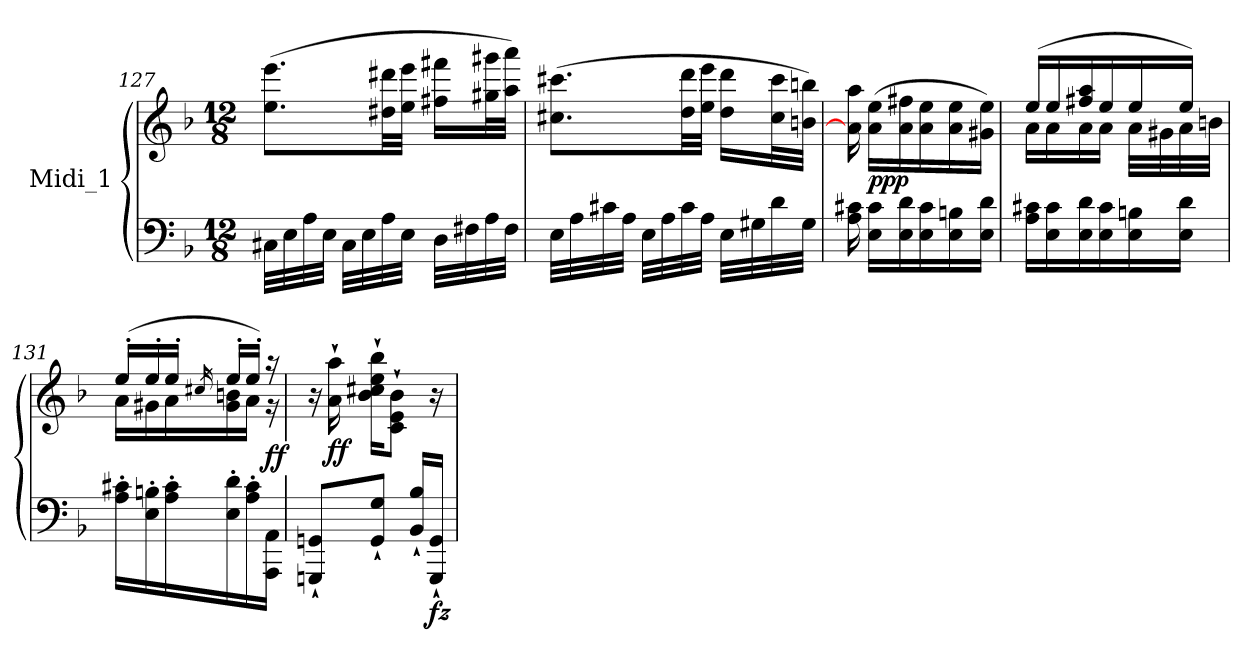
**kern	**kern	**dynam
*part1	*part1	*part1
*staff2	*staff1	*staff1/2
*I"Midi_1	*	*
!!LO:LB:g=z
*clefF4	*clefG2	*
*k[b-]	*k[b-]	*
*F:	*F:	*
*M12/8	*M12/8	*
=127	=127	=127
32C#X\LLL	(>8.ee\ 8.eee\L	.
32E\	.	.
32A\	.	.
32E\JJJ	.	.
32C#\LLL	.	.
32E\	.	.
32A\	32dd#X\ 32ddd#X\LL	.
32E\JJJ	32ee\ 32eee\JJJ	.
32D\LLL	16ff#X\ 16fff#X\LL	.
32F#X\	.	.
32A\	32gg#X\ 32ggg#X\L	.
32F#\JJJ	32aa\ 32aaa\JJJ)	.
!!LO:LB:g=z
=128	=128	=128
*	*MM75	*
*	*^	*
32E\LLL	(>8.cc#X\ 8.ccc#X\L	4ryy	.
32A\	.	.	.
32c#X\	.	.	.
32A\JJJ	.	.	.
32E\LLL	.	.	.
32A\	.	.	.
32c#\	32dd\ 32ddd\LL	.	.
32A\JJJ	32ee\ 32eee\JJJ	.	.
32E\LLL	16dd\ 16ddd\LL	8ryy	.
32G#X\	.	.	.
32d\	32cc#\ 32ccc#\L	.	.
32G#\JJJ	32bn\ 32bbn\JJJ)	.	.
=129	=129	=129	=129
16A\ 16c#X\	16a\] 16aa\	4ryy	.
!	!	!	!LO:DY:b
16E\ 16c#\LL	(>16a\ 16ee\LL	.	ppp
16E\ 16d\	16a\ 16ff#X\	.	.
16E\ 16c#\	16a\ 16ee\	.	.
16E\ 16Bn\	16a\ 16ee\	8ryy	.
16E\ 16d\JJ	16g#X\ 16ee\JJ)	.	.
=130	=130	=130	=130
16A\ 16c#X\LL	(>16ee/LL	16a\LL	.
16E\ 16c#\	16ee/	16a\	.
16E\ 16d\	16ff#X/ 16aa/	16a\	.
16E\ 16c#\	16ee/	16a\JJ	.
16E\ 16Bn\	16ee/	32a\LLL	.
.	.	32g#X\	.
16E\ 16d\JJ	16ee/JJ)	32a\	.
.	.	32bn\JJJ	.
=131	=131	=131	=131
16A\' 16c#X\'LL	(>16ee'/LL	16a\LL	.
16E\' 16Bn\'	16ee'/	16g#X\	.
16A\' 16c#\'	16ee'/JJ	16a\	.
.	16qcc#X/	.	.
16E\' 16d\'	16ee'/LL	16g#\ 16bn\	.
16A\' 16c#\'	16ee'/JJ)	16a\JJ	.
!	!	!	!LO:DY:a=2
16AAA\ 16AA\JJ	16r	16r	ff
!!LO:LB:g=z	!!
=132	=132	=132	=132
8GGGni/` 8GGni/`L	16r	4ryy	.
!	!	!	!LO:DY:b
.	16a\` 16aa\`	.	ff
8GG/` 8G/`J	16b-\` 16cc#X\` 16ee\` 16bb-\`KL	.	.
.	8c\` 8e\` 8b-\`J	.	.
16BB-/` 16B-/`LL	.	8ryy	.
!	!	!	!LO:DY:b=2
16GGG/` 16GG/`JJ	16r	.	fz
*	*v	*v	*
=	=	=
*-	*-	*-
